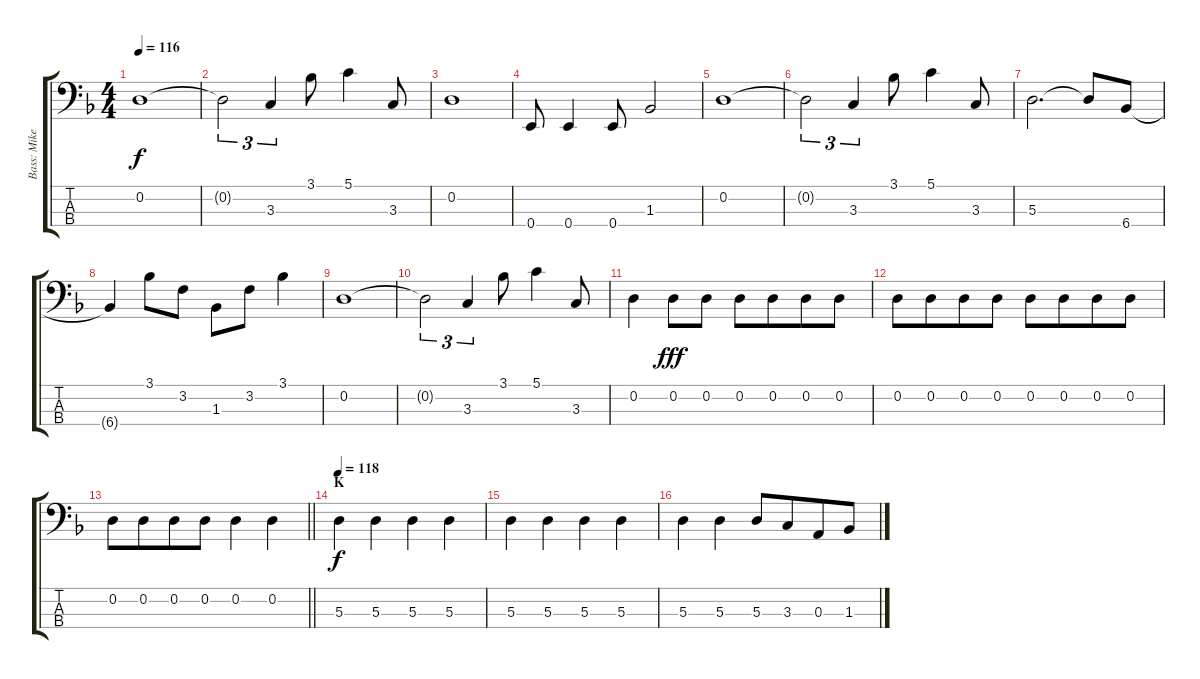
\track ("Bass: Mike" "Bass: Mike") {instrument electricbassfinger}
\staff {score tabs}
\tuning (G2 D2 A1 E1) {hide}
\ts (4 4)
\tempo 116
\clef f4
\ks f
0.2.1{dy f} |
0.2{t}.2{tu (3 2)} 3.3.4{tu (3 2)} 3.1.8 5.1.4 3.3.8 |
0.2.1 |
0.4.8 0.4.4 0.4.8 1.3.2 |
0.2.1 |
0.2{t}.2{tu (3 2)} 3.3.4{tu (3 2)} 3.1.8 5.1.4 3.3.8 |
5.3.2{d} 5.3{t}.8 6.4.8 |
6.4{t}.4 3.1.8 3.2.8 1.3.8 3.2.8 3.1.4 |
0.2.1 |
0.2{t}.2{tu (3 2)} 3.3.4{tu (3 2)} 3.1.8 5.1.4 3.3.8 |
0.2.4 0.2.8{dy fff} 0.2.8 0.2.8 0.2.8{beam merge} 0.2.8 0.2.8 |
0.2.8 0.2.8{beam merge} 0.2.8 0.2.8 0.2.8 0.2.8{beam merge} 0.2.8 0.2.8 |
\barLineRight lightlight
0.2.8 0.2.8{beam merge} 0.2.8 0.2.8{beam merge} 0.2.4 0.2.4 |
\section ("" "K")
\tempo 118
5.3.4{dy f} 5.3.4{beam merge} 5.3.4 5.3.4 |
5.3.4 5.3.4{beam merge} 5.3.4 5.3.4 |
5.3.4 5.3.4 5.3.8 3.3.8{beam merge} 0.3.8 1.3.8
